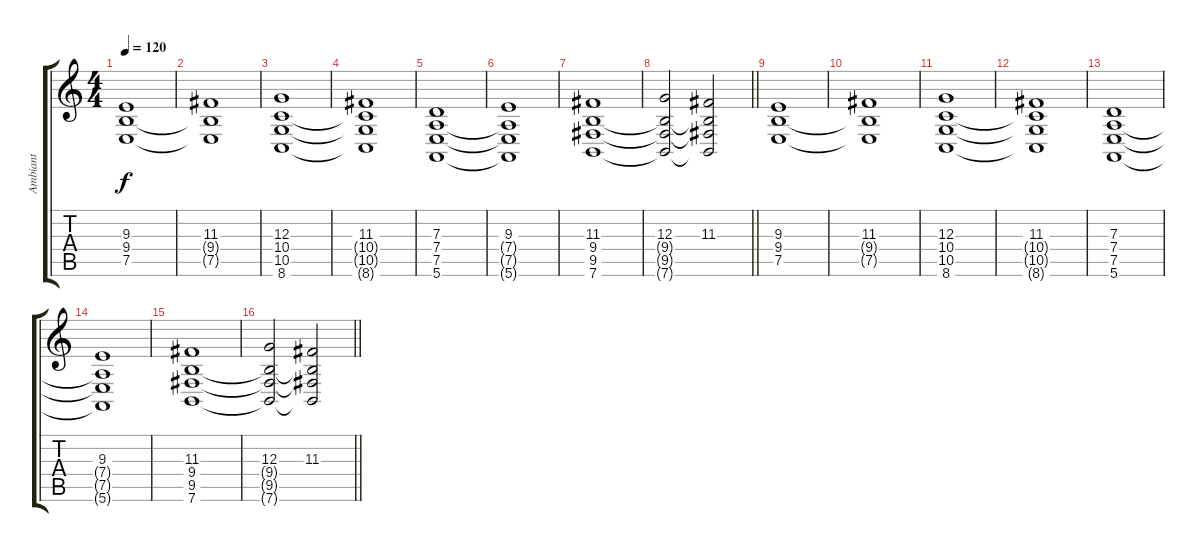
\track ("Ambiant" "Ambiant") {instrument pad2warm}
\staff {score tabs}
\tuning (E4 B3 G3 D3 A2 E2) {hide}
\ts (4 4)
\tempo 120
\clef g2
\ks c
(9.3 9.4 7.5).1{dy f} |
(11.3 9.4{t} 7.5{t}).1 |
(12.3 10.4 10.5 8.6).1 |
(11.3 10.4{t} 10.5{t} 8.6{t}).1 |
(7.3 7.4 7.5 5.6).1 |
(9.3 7.4{t} 7.5{t} 5.6{t}).1 |
(11.3 9.4 9.5 7.6).1 |
\barLineRight lightlight
(12.3 9.4{t} 9.5{t} 7.6{t}).2 (11.3 9.4{t} 9.5{t} 7.6{t}).2 |
(9.3 9.4 7.5).1 |
(11.3 9.4{t} 7.5{t}).1 |
(12.3 10.4 10.5 8.6).1 |
(11.3 10.4{t} 10.5{t} 8.6{t}).1 |
(7.3 7.4 7.5 5.6).1 |
(9.3 7.4{t} 7.5{t} 5.6{t}).1 |
(11.3 9.4 9.5 7.6).1 |
\barLineRight lightlight
(12.3 9.4{t} 9.5{t} 7.6{t}).2 (11.3 9.4{t} 9.5{t} 7.6{t}).2
